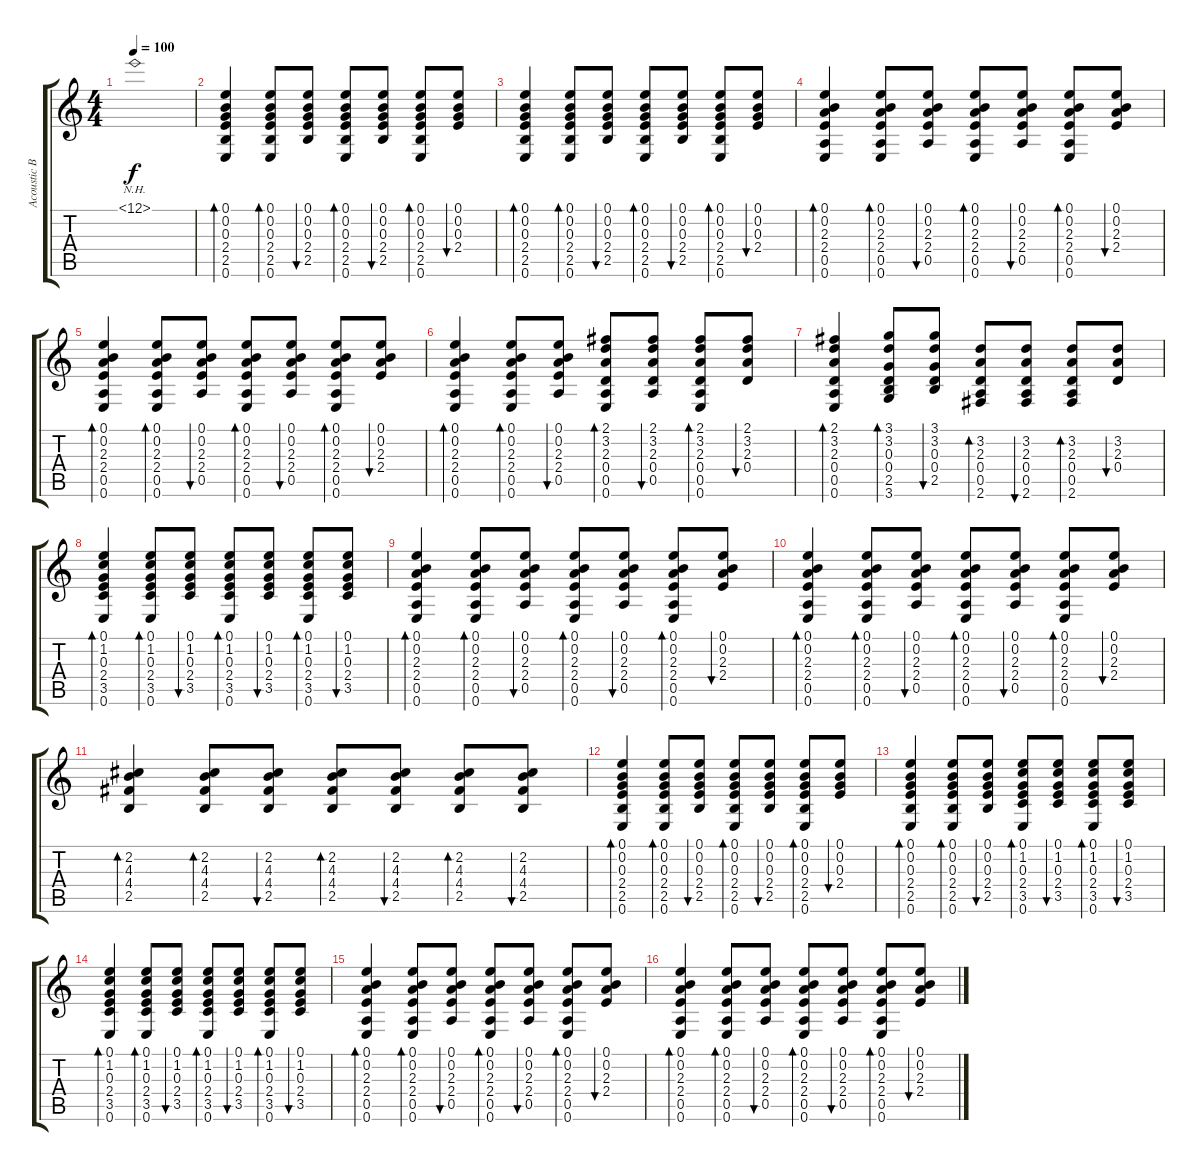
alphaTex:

\track ("Acoustic Backing 2" "Acoustic B") {instrument acousticguitarsteel}
\staff {score tabs}
\tuning (E4 B3 G3 D3 A2 E2) {hide}
\ts (4 4)
\tempo 100
\clef g2
\ks c
12.1{nh}.1{dy f volume 1} |
(0.1 0.2 0.3 2.4 2.5 0.6).4{bd 60} (0.1 0.2 0.3 2.4 2.5 0.6).8{bd 60} (0.1 0.2 0.3 2.4 2.5).8{bu 60} (0.1 0.2 0.3 2.4 2.5 0.6).8{bd 60} (0.1 0.2 0.3 2.4 2.5).8{bu 60} (0.1 0.2 0.3 2.4 2.5 0.6).8{bd 60} (0.1 0.2 0.3 2.4).8{bu 60} |
(0.1 0.2 0.3 2.4 2.5 0.6).4{bd 60} (0.1 0.2 0.3 2.4 2.5 0.6).8{bd 60} (0.1 0.2 0.3 2.4 2.5).8{bu 60} (0.1 0.2 0.3 2.4 2.5 0.6).8{bd 60} (0.1 0.2 0.3 2.4 2.5).8{bu 60} (0.1 0.2 0.3 2.4 2.5 0.6).8{bd 60} (0.1 0.2 0.3 2.4).8{bu 60} |
(0.1 0.2 2.3 2.4 0.5 0.6).4{bd 60} (0.1 0.2 2.3 2.4 0.5 0.6).8{bd 60} (0.1 0.2 2.3 2.4 0.5).8{bu 60} (0.1 0.2 2.3 2.4 0.5 0.6).8{bd 60} (0.1 0.2 2.3 2.4 0.5).8{bu 60} (0.1 0.2 2.3 2.4 0.5 0.6).8{bd 60} (0.1 0.2 2.3 2.4).8{bu 60} |
(0.1 0.2 2.3 2.4 0.5 0.6).4{bd 60} (0.1 0.2 2.3 2.4 0.5 0.6).8{bd 60} (0.1 0.2 2.3 2.4 0.5).8{bu 60} (0.1 0.2 2.3 2.4 0.5 0.6).8{bd 60} (0.1 0.2 2.3 2.4 0.5).8{bu 60} (0.1 0.2 2.3 2.4 0.5 0.6).8{bd 60} (0.1 0.2 2.3 2.4).8{bu 60} |
(0.1 0.2 2.3 2.4 0.5 0.6).4{bd 60} (0.1 0.2 2.3 2.4 0.5 0.6).8{bd 60} (0.1 0.2 2.3 2.4 0.5).8{bu 60} (2.1 3.2 2.3 0.4 0.5 0.6).8{bd 60} (2.1 3.2 2.3 0.4 0.5).8{bu 60} (2.1 3.2 2.3 0.4 0.5 0.6).8{bd 60} (2.1 3.2 2.3 0.4).8{bu 60} |
(2.1 3.2 2.3 0.4 0.5 0.6).4{bd 60} (3.1 3.2 0.3 0.4 2.5 3.6).8{bd 60} (3.1 3.2 0.3 0.4 2.5).8{bu 60} (3.2 2.3 0.4 0.5 2.6).8{bd 60} (3.2 2.3 0.4 0.5 2.6).8{bu 60} (3.2 2.3 0.4 0.5 2.6).8{bd 60} (3.2 2.3 0.4).8{bu 60} |
(0.1 1.2 0.3 2.4 3.5 0.6).4{bd 60} (0.1 1.2 0.3 2.4 3.5 0.6).8{bd 60} (0.1 1.2 0.3 2.4 3.5).8{bu 60} (0.1 1.2 0.3 2.4 3.5 0.6).8{bd 60} (0.1 1.2 0.3 2.4 3.5).8{bu 60} (0.1 1.2 0.3 2.4 3.5 0.6).8{bd 60} (0.1 1.2 0.3 2.4 3.5).8{bu 60} |
(0.1 0.2 2.3 2.4 0.5 0.6).4{bd 60} (0.1 0.2 2.3 2.4 0.5 0.6).8{bd 60} (0.1 0.2 2.3 2.4 0.5).8{bu 60} (0.1 0.2 2.3 2.4 0.5 0.6).8{bd 60} (0.1 0.2 2.3 2.4 0.5).8{bu 60} (0.1 0.2 2.3 2.4 0.5 0.6).8{bd 60} (0.1 0.2 2.3 2.4).8{bu 60} |
(0.1 0.2 2.3 2.4 0.5 0.6).4{bd 60} (0.1 0.2 2.3 2.4 0.5 0.6).8{bd 60} (0.1 0.2 2.3 2.4 0.5).8{bu 60} (0.1 0.2 2.3 2.4 0.5 0.6).8{bd 60} (0.1 0.2 2.3 2.4 0.5).8{bu 60} (0.1 0.2 2.3 2.4 0.5 0.6).8{bd 60} (0.1 0.2 2.3 2.4).8{bu 60} |
(2.2 4.3 4.4 2.5).4{bd 60} (2.2 4.3 4.4 2.5).8{bd 60} (2.2 4.3 4.4 2.5).8{bu 60} (2.2 4.3 4.4 2.5).8{bd 60} (2.2 4.3 4.4 2.5).8{bu 60} (2.2 4.3 4.4 2.5).8{bd 60} (2.2 4.3 4.4 2.5).8{bu 60} |
(0.1 0.2 0.3 2.4 2.5 0.6).4{bd 60} (0.1 0.2 0.3 2.4 2.5 0.6).8{bd 60} (0.1 0.2 0.3 2.4 2.5).8{bu 60} (0.1 0.2 0.3 2.4 2.5 0.6).8{bd 60} (0.1 0.2 0.3 2.4 2.5).8{bu 60} (0.1 0.2 0.3 2.4 2.5 0.6).8{bd 60} (0.1 0.2 0.3 2.4).8{bu 60} |
(0.1 0.2 0.3 2.4 2.5 0.6).4{bd 60} (0.1 0.2 0.3 2.4 2.5 0.6).8{bd 60} (0.1 0.2 0.3 2.4 2.5).8{bu 60} (0.1 1.2 0.3 2.4 3.5 0.6).8{bd 60} (0.1 1.2 0.3 2.4 3.5).8{bu 60} (0.1 1.2 0.3 2.4 3.5 0.6).8{bd 60} (0.1 1.2 0.3 2.4 3.5).8{bu 60} |
(0.1 1.2 0.3 2.4 3.5 0.6).4{bd 60} (0.1 1.2 0.3 2.4 3.5 0.6).8{bd 60} (0.1 1.2 0.3 2.4 3.5).8{bu 60} (0.1 1.2 0.3 2.4 3.5 0.6).8{bd 60} (0.1 1.2 0.3 2.4 3.5).8{bu 60} (0.1 1.2 0.3 2.4 3.5 0.6).8{bd 60} (0.1 1.2 0.3 2.4 3.5).8{bu 60} |
(0.1 0.2 2.3 2.4 0.5 0.6).4{bd 60} (0.1 0.2 2.3 2.4 0.5 0.6).8{bd 60} (0.1 0.2 2.3 2.4 0.5).8{bu 60} (0.1 0.2 2.3 2.4 0.5 0.6).8{bd 60} (0.1 0.2 2.3 2.4 0.5).8{bu 60} (0.1 0.2 2.3 2.4 0.5 0.6).8{bd 60} (0.1 0.2 2.3 2.4).8{bu 60} |
(0.1 0.2 2.3 2.4 0.5 0.6).4{bd 60} (0.1 0.2 2.3 2.4 0.5 0.6).8{bd 60} (0.1 0.2 2.3 2.4 0.5).8{bu 60} (0.1 0.2 2.3 2.4 0.5 0.6).8{bd 60} (0.1 0.2 2.3 2.4 0.5).8{bu 60} (0.1 0.2 2.3 2.4 0.5 0.6).8{bd 60} (0.1 0.2 2.3 2.4).8{bu 60}
